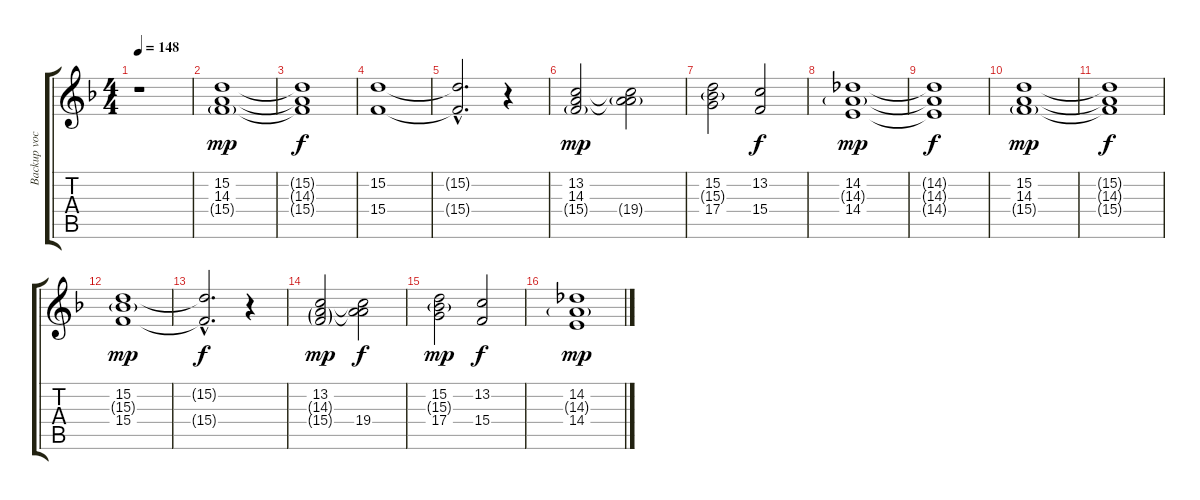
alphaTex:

\track ("Backup vocals" "Backup voc") {instrument choiraahs}
\staff {score tabs}
\tuning (E4 B3 G3 D3 A2 E2) {hide}
\ts (4 4)
\tempo 148
\clef g2
\ks dminor
r.1{dy mp} |
(15.2 14.3 15.4{g}).1 |
(15.2{t} 14.3{t} 15.4{t}).1{dy f} |
(15.2 15.4).1 |
(15.2{hac t} 15.4{hac t}).2{d} r.4 |
(13.2 14.3 15.4{g}).2{dy mp} (13.2{t} 14.3{t} 19.4{g}).2 |
(15.2 15.3{g} 17.4).2 (13.2 15.4).2{dy f} |
(14.2 14.3{g} 14.4).1{dy mp} |
(14.2{t} 14.3{t} 14.4{t}).1{dy f} |
(15.2 14.3 15.4{g}).1{dy mp} |
(15.2{t} 14.3{t} 15.4{t}).1{dy f} |
(15.2 15.3{g} 15.4).1{dy mp} |
(15.2{hac t} 15.4{hac t}).2{d dy f} r.4 |
(13.2 14.3{g} 15.4{g}).2{dy mp} (13.2{t} 14.3{t} 19.4).2{dy f} |
(15.2 15.3{g} 17.4).2{dy mp} (13.2 15.4).2{dy f} |
(14.2 14.3{g} 14.4).1{dy mp}
